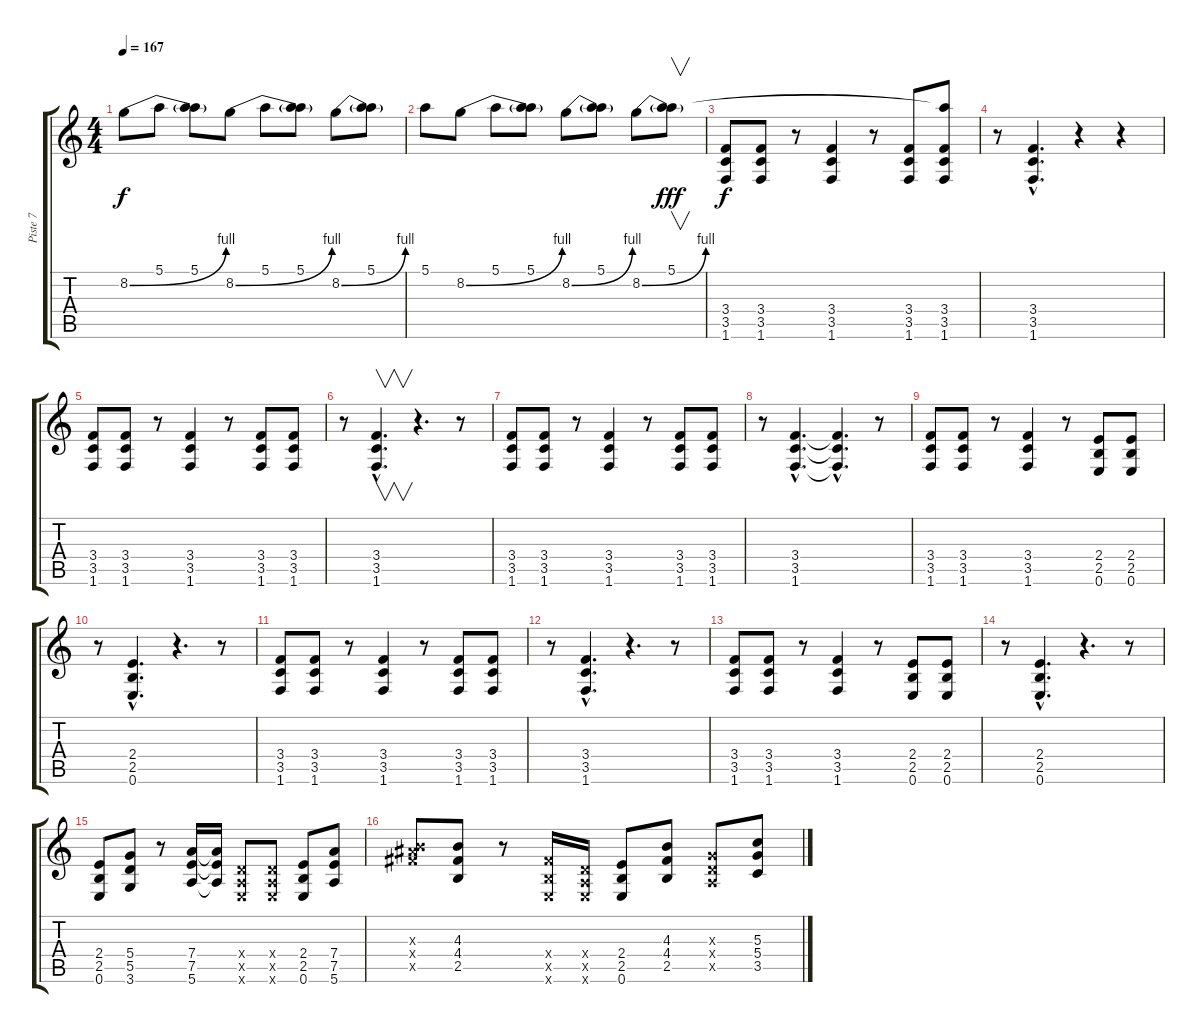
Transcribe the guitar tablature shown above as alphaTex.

\track ("Piste 7" "Piste 7") {instrument overdrivenguitar}
\staff {score tabs}
\tuning (E4 B3 G3 D3 A2 E2) {hide}
\ts (4 4)
\tempo 167
\clef g2
\ks c
8.2{be (bend 0 0 60 4)}.8{dy f} 5.1.8 (5.1 8.2{t}).8 8.2{be (bend 0 0 60 4)}.8 5.1.8 (5.1 8.2{t}).8 8.2{be (bend 0 0 60 4)}.8 (5.1 8.2{t}).8 |
5.1.8 8.2{be (bend 0 0 60 4)}.8 5.1.8 (5.1 8.2{t}).8 8.2{be (bend 0 0 60 4)}.8 (5.1 8.2{t}).8 8.2{be (bend 0 0 60 4)}.8 (5.1 8.2{t}).8{v dy fff} |
(3.4 3.5 1.6).8{dy f volume 10} (3.4 3.5 1.6).8 r.8 (3.4 3.5 1.6).4 r.8 (3.4 3.5 1.6).8 (5.1{t} 3.4 3.5 1.6).8 |
r.8 (3.4{hac} 3.5{hac} 1.6{hac}).4{d} r.4 r.4 |
(3.4 3.5 1.6).8{volume 10} (3.4 3.5 1.6).8 r.8 (3.4 3.5 1.6).4 r.8 (3.4 3.5 1.6).8 (3.4 3.5 1.6).8 |
r.8 (3.4{hac} 3.5{hac} 1.6{hac}).4{v d} r.4{d} r.8 |
(3.4 3.5 1.6).8{volume 10} (3.4 3.5 1.6).8 r.8 (3.4 3.5 1.6).4 r.8 (3.4 3.5 1.6).8 (3.4 3.5 1.6).8 |
r.8 (3.4{hac} 3.5{hac} 1.6{hac}).4{d} (3.4{hac t} 3.5{hac t} 1.6{hac t}).4{d} r.8 |
(3.4 3.5 1.6).8{volume 10} (3.4 3.5 1.6).8 r.8 (3.4 3.5 1.6).4 r.8 (2.4 2.5 0.6).8 (2.4 2.5 0.6).8 |
r.8 (2.4{hac} 2.5{hac} 0.6{hac}).4{d} r.4{d} r.8 |
(3.4 3.5 1.6).8{volume 10} (3.4 3.5 1.6).8 r.8 (3.4 3.5 1.6).4 r.8 (3.4 3.5 1.6).8 (3.4 3.5 1.6).8 |
r.8 (3.4{hac} 3.5{hac} 1.6{hac}).4{d} r.4{d} r.8 |
(3.4 3.5 1.6).8{volume 10} (3.4 3.5 1.6).8 r.8 (3.4 3.5 1.6).4 r.8 (2.4 2.5 0.6).8 (2.4 2.5 0.6).8 |
r.8 (2.4{hac} 2.5{hac} 0.6{hac}).4{d} r.4{d} r.8 |
(2.4 2.5 0.6).8 (5.4 5.5 3.6).8 r.8 (7.4 7.5 5.6).16 (7.4{t} 7.5{t} 5.6{t}).16 (0.4{x} 0.5{x} 0.6{x}).8 (0.4{x} 0.5{x} 0.6{x}).8 (2.4 2.5 0.6).8 (7.4 7.5 5.6).8 |
(3.3{x} 9.4{x} 9.5{x}).8 (4.3 4.4 2.5).8 r.8 (4.4{x} 2.5{x} 0.6{x}).16 (0.4{x} 0.5{x} 0.6{x}).16 (2.4 2.5 0.6).8 (4.3 4.4 2.5).8 (0.3{x} 0.4{x} 0.5{x}).8 (5.3 5.4 3.5).8
